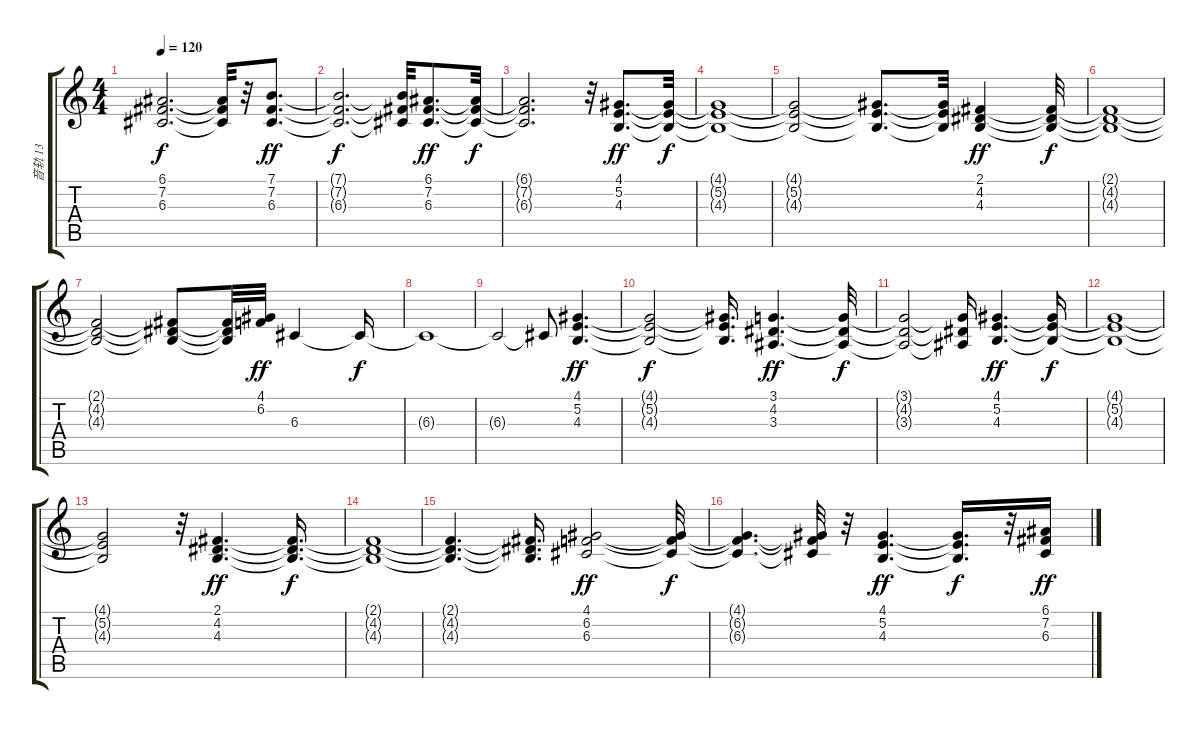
\track ("音轨 13" "音轨 13") {instrument pad2warm}
\staff {score tabs}
\tuning (E4 B3 G3 D3 A2 E2) {hide}
\ts (4 4)
\tempo 120
\clef g2
\ks c
(6.1{t} 7.2{t} 6.3{t}).2{d dy f} (6.1{t} 7.2{t} 6.3{t}).32 r.32 (7.1 7.2 6.3).8{d dy ff} |
(7.1{t} 7.2{t} 6.3{t}).2{d dy f} (7.1{t} 7.2{t} 6.3{t}).32 (6.1 7.2 6.3).8{d dy ff} (6.1{t} 7.2{t} 6.3{t}).32{dy f} |
(6.1{t} 7.2{t} 6.3{t}).2{d} r.32 (4.1 5.2 4.3).8{d dy ff} (4.1{t} 5.2{t} 4.3{t}).32{dy f} |
(4.1{t} 5.2{t} 4.3{t}).1 |
(4.1{t} 5.2{t} 4.3{t}).2 (4.1{t} 5.2{t} 4.3{t}).8{d} (4.1{t} 5.2{t} 4.3{t}).32 (2.1 4.2 4.3).4{dy ff} (2.1{t} 4.2{t} 4.3{t}).32{dy f} |
(2.1{t} 4.2{t} 4.3{t}).1 |
(2.1{t} 4.2{t} 4.3{t}).2 (2.1{t} 4.2{t} 4.3{t}).8 (2.1{t} 4.2{t} 4.3{t}).32 (4.1 6.2).32{dy ff} 6.3.4 6.3{t}.16{dy f} |
6.3{t}.1 |
6.3{t}.2 6.3{t}.8 (4.1 5.2 4.3).4{d dy ff} |
(4.1{t} 5.2{t} 4.3{t}).2{dy f} (4.1{t} 5.2{t} 4.3{t}).16{d} (3.1 4.2 3.3).4{d dy ff} (3.1{t} 4.2{t} 3.3{t}).32{dy f} |
(3.1{t} 4.2{t} 3.3{t}).2 (3.1{t} 4.2{t} 3.3{t}).16 (4.1 5.2 4.3).4{d dy ff} (4.1{t} 5.2{t} 4.3{t}).16{dy f} |
(4.1{t} 5.2{t} 4.3{t}).1 |
(4.1{t} 5.2{t} 4.3{t}).2 r.32 (2.1 4.2 4.3).4{d dy ff} (2.1{t} 4.2{t} 4.3{t}).16{d dy f} |
(2.1{t} 4.2{t} 4.3{t}).1 |
(2.1{t} 4.2{t} 4.3{t}).4{d} (2.1{t} 4.2{t} 4.3{t}).16{d} (4.1 6.2 6.3).2{dy ff} (4.1{t} 6.2{t} 6.3{t}).32{dy f} |
(4.1{t} 6.2{t} 6.3{t}).4{d} (4.1{t} 6.2{t} 6.3{t}).32 r.32 (4.1 5.2 4.3).4{d dy ff} (4.1{t} 5.2{t} 4.3{t}).16{d dy f} r.32 (6.1 7.2 6.3).16{dy ff}
